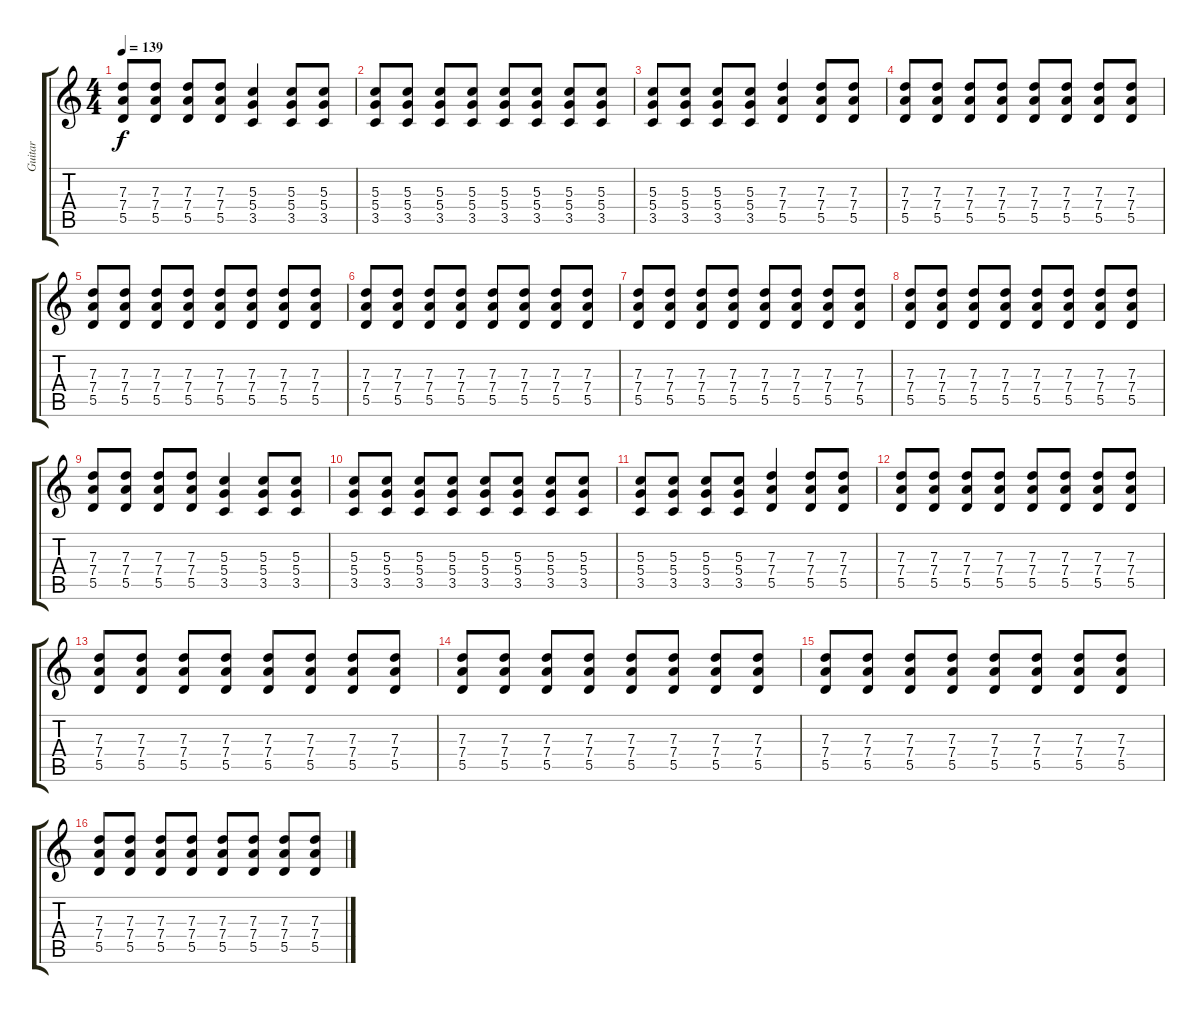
\track ("Guitar" "Guitar") {instrument electricguitarmuted}
\staff {score tabs}
\tuning (E4 B3 G3 D3 A2 E2) {hide}
\ts (4 4)
\tempo 139
\clef g2
\ks c
(7.3 7.4 5.5).8{dy f} (7.3 7.4 5.5).8 (7.3 7.4 5.5).8 (7.3 7.4 5.5).8 (5.3 5.4 3.5).4 (5.3 5.4 3.5).8 (5.3 5.4 3.5).8 |
(5.3 5.4 3.5).8 (5.3 5.4 3.5).8 (5.3 5.4 3.5).8 (5.3 5.4 3.5).8 (5.3 5.4 3.5).8 (5.3 5.4 3.5).8 (5.3 5.4 3.5).8 (5.3 5.4 3.5).8 |
(5.3 5.4 3.5).8 (5.3 5.4 3.5).8 (5.3 5.4 3.5).8 (5.3 5.4 3.5).8 (7.3 7.4 5.5).4 (7.3 7.4 5.5).8 (7.3 7.4 5.5).8 |
(7.3 7.4 5.5).8 (7.3 7.4 5.5).8 (7.3 7.4 5.5).8 (7.3 7.4 5.5).8 (7.3 7.4 5.5).8 (7.3 7.4 5.5).8 (7.3 7.4 5.5).8 (7.3 7.4 5.5).8 |
(7.3 7.4 5.5).8 (7.3 7.4 5.5).8 (7.3 7.4 5.5).8 (7.3 7.4 5.5).8 (7.3 7.4 5.5).8 (7.3 7.4 5.5).8 (7.3 7.4 5.5).8 (7.3 7.4 5.5).8 |
(7.3 7.4 5.5).8 (7.3 7.4 5.5).8 (7.3 7.4 5.5).8 (7.3 7.4 5.5).8 (7.3 7.4 5.5).8 (7.3 7.4 5.5).8 (7.3 7.4 5.5).8 (7.3 7.4 5.5).8 |
(7.3 7.4 5.5).8 (7.3 7.4 5.5).8 (7.3 7.4 5.5).8 (7.3 7.4 5.5).8 (7.3 7.4 5.5).8 (7.3 7.4 5.5).8 (7.3 7.4 5.5).8 (7.3 7.4 5.5).8 |
(7.3 7.4 5.5).8 (7.3 7.4 5.5).8 (7.3 7.4 5.5).8 (7.3 7.4 5.5).8 (7.3 7.4 5.5).8 (7.3 7.4 5.5).8 (7.3 7.4 5.5).8 (7.3 7.4 5.5).8 |
(7.3 7.4 5.5).8 (7.3 7.4 5.5).8 (7.3 7.4 5.5).8 (7.3 7.4 5.5).8 (5.3 5.4 3.5).4 (5.3 5.4 3.5).8 (5.3 5.4 3.5).8 |
(5.3 5.4 3.5).8 (5.3 5.4 3.5).8 (5.3 5.4 3.5).8 (5.3 5.4 3.5).8 (5.3 5.4 3.5).8 (5.3 5.4 3.5).8 (5.3 5.4 3.5).8 (5.3 5.4 3.5).8 |
(5.3 5.4 3.5).8 (5.3 5.4 3.5).8 (5.3 5.4 3.5).8 (5.3 5.4 3.5).8 (7.3 7.4 5.5).4 (7.3 7.4 5.5).8 (7.3 7.4 5.5).8 |
(7.3 7.4 5.5).8 (7.3 7.4 5.5).8 (7.3 7.4 5.5).8 (7.3 7.4 5.5).8 (7.3 7.4 5.5).8 (7.3 7.4 5.5).8 (7.3 7.4 5.5).8 (7.3 7.4 5.5).8 |
(7.3 7.4 5.5).8 (7.3 7.4 5.5).8 (7.3 7.4 5.5).8 (7.3 7.4 5.5).8 (7.3 7.4 5.5).8 (7.3 7.4 5.5).8 (7.3 7.4 5.5).8 (7.3 7.4 5.5).8 |
(7.3 7.4 5.5).8 (7.3 7.4 5.5).8 (7.3 7.4 5.5).8 (7.3 7.4 5.5).8 (7.3 7.4 5.5).8 (7.3 7.4 5.5).8 (7.3 7.4 5.5).8 (7.3 7.4 5.5).8 |
(7.3 7.4 5.5).8 (7.3 7.4 5.5).8 (7.3 7.4 5.5).8 (7.3 7.4 5.5).8 (7.3 7.4 5.5).8 (7.3 7.4 5.5).8 (7.3 7.4 5.5).8 (7.3 7.4 5.5).8 |
(7.3 7.4 5.5).8 (7.3 7.4 5.5).8 (7.3 7.4 5.5).8 (7.3 7.4 5.5).8 (7.3 7.4 5.5).8 (7.3 7.4 5.5).8 (7.3 7.4 5.5).8 (7.3 7.4 5.5).8
